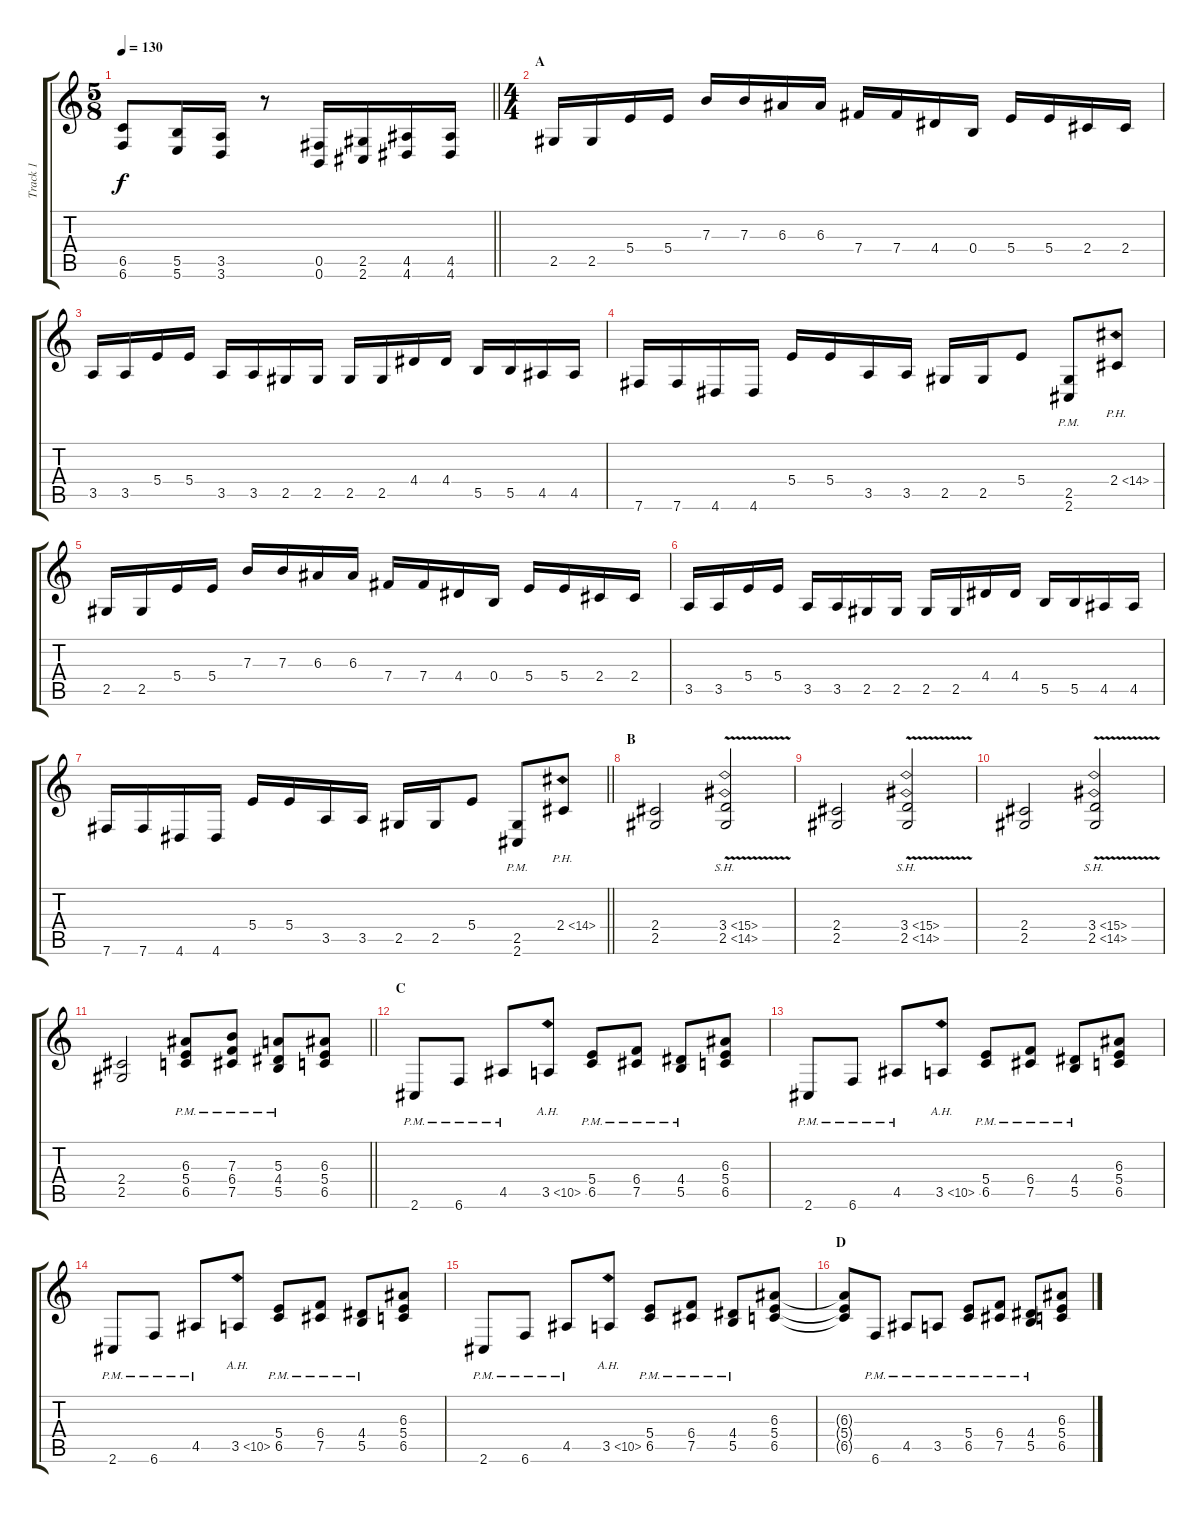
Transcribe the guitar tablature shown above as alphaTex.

\track ("Track 1" "Track 1") {instrument distortionguitar}
\staff {score tabs}
\tuning (Db4 Ab3 E3 B2 Gb2 B1) {hide}
\ts (5 8)
\tempo 130
\clef g2
\barLineRight lightlight
\ks c
(6.5 6.6).8{dy f instrument distortionguitar} (5.5 5.6).16 (3.5 3.6).16 r.8 (0.5 0.6).16 (2.5 2.6).16 (4.5 4.6).16 (4.5 4.6).16 |
\ts (4 4)
\section ("" "A")
2.5.16 2.5.16 5.4.16 5.4.16 7.3.16 7.3.16 6.3.16 6.3.16 7.4.16 7.4.16 4.4.16 0.4.16 5.4.16 5.4.16 2.4.16 2.4.16 |
3.5.16 3.5.16 5.4.16 5.4.16 3.5.16 3.5.16 2.5.16 2.5.16 2.5.16 2.5.16 4.4.16 4.4.16 5.5.16 5.5.16 4.5.16 4.5.16 |
7.6.16 7.6.16 4.6.16 4.6.16 5.4.16 5.4.16 3.5.16 3.5.16 2.5.16 2.5.16 5.4.8 (2.5{pm} 2.6{pm}).8 2.4{ph 12}.8 |
2.5.16 2.5.16 5.4.16 5.4.16 7.3.16 7.3.16 6.3.16 6.3.16 7.4.16 7.4.16 4.4.16 0.4.16 5.4.16 5.4.16 2.4.16 2.4.16 |
3.5.16 3.5.16 5.4.16 5.4.16 3.5.16 3.5.16 2.5.16 2.5.16 2.5.16 2.5.16 4.4.16 4.4.16 5.5.16 5.5.16 4.5.16 4.5.16 |
\barLineRight lightlight
7.6.16 7.6.16 4.6.16 4.6.16 5.4.16 5.4.16 3.5.16 3.5.16 2.5.16 2.5.16 5.4.8 (2.5{pm} 2.6{pm}).8 2.4{ph 12}.8 |
\section ("" "B")
(2.4 2.5).2 (3.4{sh 12 v} 2.5{sh 12 v}).2 |
(2.4 2.5).2 (3.4{sh 12 v} 2.5{sh 12 v}).2 |
(2.4 2.5).2 (3.4{sh 12 v} 2.5{sh 12 v}).2 |
\barLineRight lightlight
(2.4 2.5).2 (6.3{pm} 5.4{pm} 6.5{pm}).8 (7.3{pm} 6.4{pm} 7.5{pm}).8 (5.3{pm} 4.4{pm} 5.5{pm}).8 (6.3 5.4 6.5).8 |
\section ("" "C")
2.6{pm}.8 6.6{pm}.8 4.5{pm}.8 3.5{ah 7}.8 (5.4{pm} 6.5{pm}).8 (6.4{pm} 7.5{pm}).8 (4.4{pm} 5.5{pm}).8 (6.3 5.4 6.5).8 |
2.6{pm}.8 6.6{pm}.8 4.5{pm}.8 3.5{ah 7}.8 (5.4{pm} 6.5{pm}).8 (6.4{pm} 7.5{pm}).8 (4.4{pm} 5.5{pm}).8 (6.3 5.4 6.5).8 |
2.6{pm}.8 6.6{pm}.8 4.5{pm}.8 3.5{ah 7}.8 (5.4{pm} 6.5{pm}).8 (6.4{pm} 7.5{pm}).8 (4.4{pm} 5.5{pm}).8 (6.3 5.4 6.5).8 |
2.6{pm}.8 6.6{pm}.8 4.5{pm}.8 3.5{ah 7}.8 (5.4{pm} 6.5{pm}).8 (6.4{pm} 7.5{pm}).8 (4.4{pm} 5.5{pm}).8 (6.3 5.4 6.5).8 |
\section ("" "D")
(6.3{t} 5.4{t} 6.5{t}).8 6.6{pm}.8 4.5{pm}.8 3.5{pm}.8 (5.4{pm} 6.5{pm}).8 (6.4{pm} 7.5{pm}).8 (4.4{pm} 5.5{pm}).8 (6.3 5.4 6.5).8
